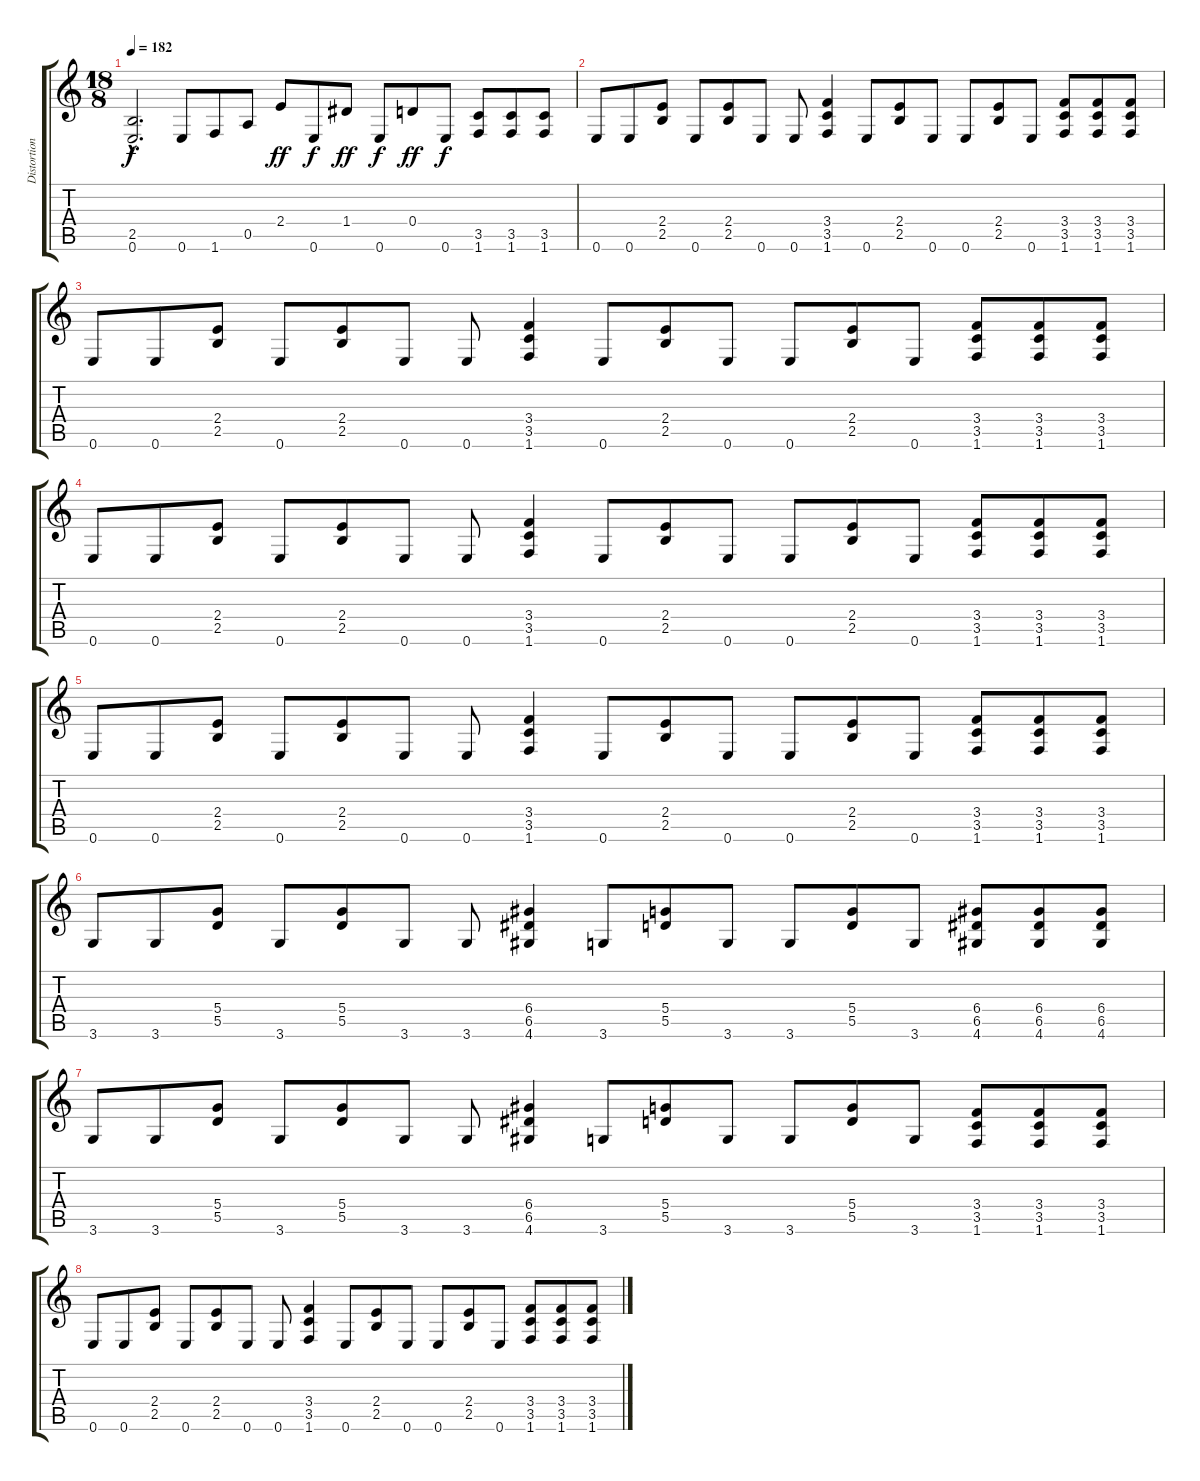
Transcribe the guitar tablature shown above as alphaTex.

\track ("Distortion Guitar 2" "Distortion") {instrument distortionguitar}
\staff {score tabs}
\tuning (E4 B3 G3 D3 A2 E2) {hide}
\ts (18 8)
\tempo 182
\clef g2
\ks c
(2.5{hac} 0.6{hac}).2{d dy f} 0.6.8 1.6.8 0.5.8 2.4.8{dy ff} 0.6.8{dy f} 1.4.8{dy ff} 0.6.8{dy f} 0.4.8{dy ff} 0.6.8{dy f} (3.5 1.6).8 (3.5 1.6).8 (3.5 1.6).8 |
0.6.8 0.6.8 (2.4 2.5).8 0.6.8 (2.4 2.5).8 0.6.8 0.6.8 (3.4 3.5 1.6).4 0.6.8 (2.4 2.5).8 0.6.8 0.6.8 (2.4 2.5).8 0.6.8 (3.4 3.5 1.6).8 (3.4 3.5 1.6).8 (3.4 3.5 1.6).8 |
0.6.8 0.6.8 (2.4 2.5).8 0.6.8 (2.4 2.5).8 0.6.8 0.6.8 (3.4 3.5 1.6).4 0.6.8 (2.4 2.5).8 0.6.8 0.6.8 (2.4 2.5).8 0.6.8 (3.4 3.5 1.6).8 (3.4 3.5 1.6).8 (3.4 3.5 1.6).8 |
0.6.8 0.6.8 (2.4 2.5).8 0.6.8 (2.4 2.5).8 0.6.8 0.6.8 (3.4 3.5 1.6).4 0.6.8 (2.4 2.5).8 0.6.8 0.6.8 (2.4 2.5).8 0.6.8 (3.4 3.5 1.6).8 (3.4 3.5 1.6).8 (3.4 3.5 1.6).8 |
0.6.8 0.6.8 (2.4 2.5).8 0.6.8 (2.4 2.5).8 0.6.8 0.6.8 (3.4 3.5 1.6).4 0.6.8 (2.4 2.5).8 0.6.8 0.6.8 (2.4 2.5).8 0.6.8 (3.4 3.5 1.6).8 (3.4 3.5 1.6).8 (3.4 3.5 1.6).8 |
3.6.8 3.6.8 (5.4 5.5).8 3.6.8 (5.4 5.5).8 3.6.8 3.6.8 (6.4 6.5 4.6).4 3.6.8 (5.4 5.5).8 3.6.8 3.6.8 (5.4 5.5).8 3.6.8 (6.4 6.5 4.6).8 (6.4 6.5 4.6).8 (6.4 6.5 4.6).8 |
3.6.8 3.6.8 (5.4 5.5).8 3.6.8 (5.4 5.5).8 3.6.8 3.6.8 (6.4 6.5 4.6).4 3.6.8 (5.4 5.5).8 3.6.8 3.6.8 (5.4 5.5).8 3.6.8 (3.4 3.5 1.6).8 (3.4 3.5 1.6).8 (3.4 3.5 1.6).8 |
0.6.8 0.6.8 (2.4 2.5).8 0.6.8 (2.4 2.5).8 0.6.8 0.6.8 (3.4 3.5 1.6).4 0.6.8 (2.4 2.5).8 0.6.8 0.6.8 (2.4 2.5).8 0.6.8 (3.4 3.5 1.6).8 (3.4 3.5 1.6).8 (3.4 3.5 1.6).8
